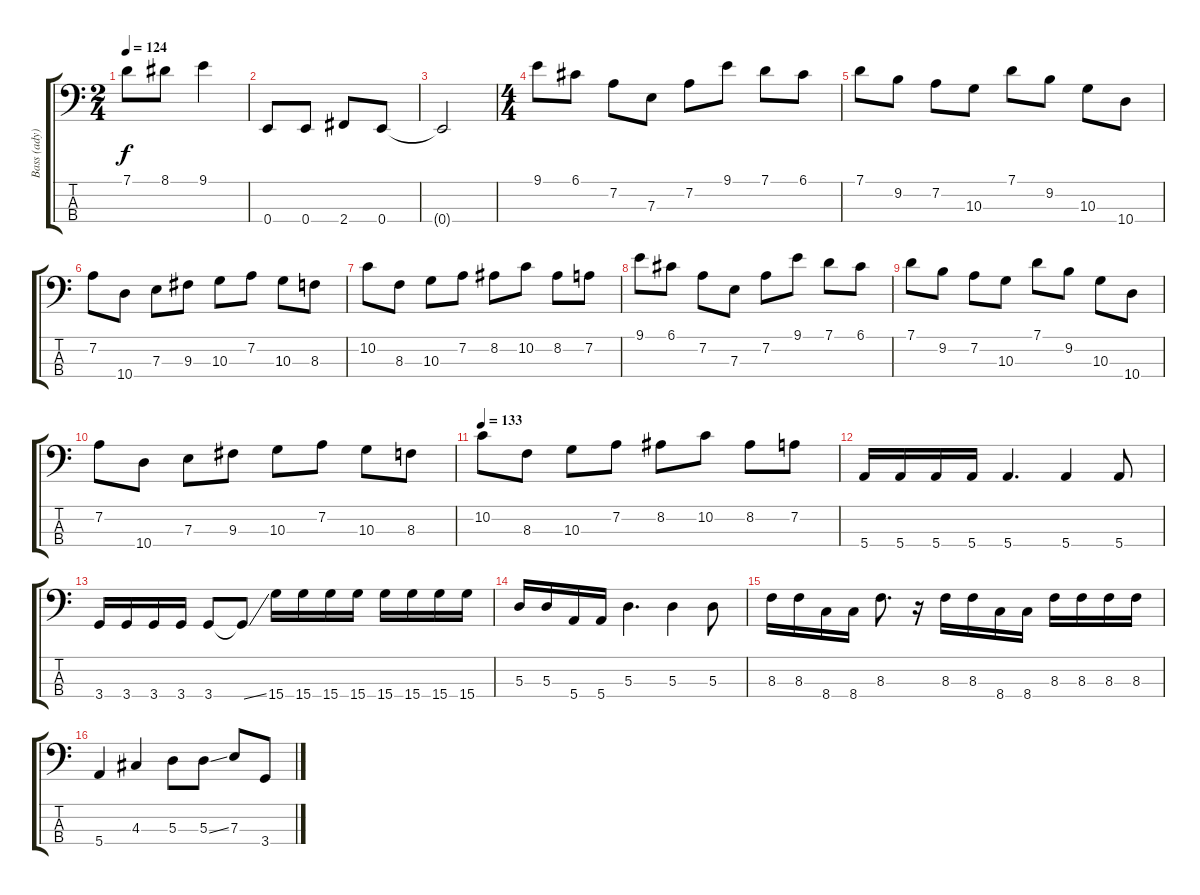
\track ("Bass (ady)" "Bass (ady)") {instrument electricbassfinger}
\staff {score tabs}
\tuning (G2 D2 A1 E1) {hide}
\ts (2 4)
\tempo 124
\clef f4
\ks c
7.1{t}.8{dy f} 8.1.8 9.1.4 |
0.4.8 0.4.8 2.4.8 0.4.8 |
0.4{t}.2 |
\ts (4 4)
9.1.8 6.1.8 7.2.8 7.3.8 7.2.8 9.1.8 7.1.8 6.1.8 |
7.1.8 9.2.8 7.2.8 10.3.8 7.1.8 9.2.8 10.3.8 10.4.8 |
7.2.8 10.4.8 7.3.8 9.3.8 10.3.8 7.2.8 10.3.8 8.3.8 |
10.2.8 8.3.8 10.3.8 7.2.8 8.2.8 10.2.8 8.2.8 7.2.8 |
9.1.8 6.1.8 7.2.8 7.3.8 7.2.8 9.1.8 7.1.8 6.1.8 |
7.1.8 9.2.8 7.2.8 10.3.8 7.1.8 9.2.8 10.3.8 10.4.8 |
7.2.8 10.4.8 7.3.8 9.3.8 10.3.8 7.2.8 10.3.8 8.3.8 |
\tempo 133
10.2.8 8.3.8 10.3.8 7.2.8 8.2.8 10.2.8 8.2.8 7.2.8 |
5.4.16 5.4.16 5.4.16 5.4.16 5.4.4{d} 5.4.4 5.4.8 |
3.4.16 3.4.16 3.4.16 3.4.16 3.4.8 3.4{ss t}.8 15.4.16 15.4.16 15.4.16 15.4.16 15.4.16 15.4.16 15.4.16 15.4.16 |
5.3.16 5.3.16 5.4.16 5.4.16 5.3.4{d} 5.3.4 5.3.8 |
8.3.16 8.3.16 8.4.16 8.4.16 8.3.8{d} r.16 8.3.16 8.3.16 8.4.16 8.4.16 8.3.16 8.3.16 8.3.16 8.3.16 |
5.4.4 4.3.4 5.3.8 5.3{ss}.8 7.3.8 3.4.8
